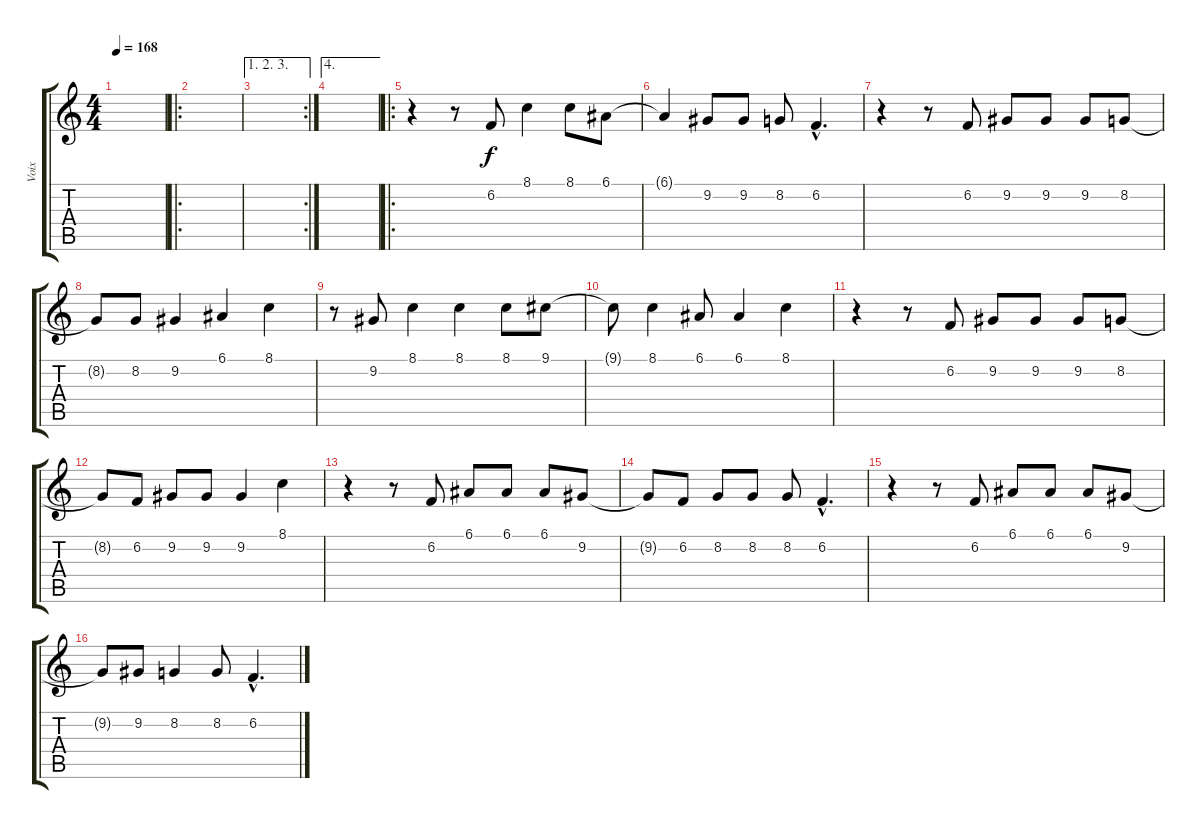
\track ("Voix" "Voix") {instrument accordion}
\staff {score tabs}
\tuning (E4 B3 G3 D3 A2 E2) {hide}
\ts (4 4)
\tempo 168
\clef g2
\ks c
|
\ro
|
\ae (1 2 3)
\rc 2
|
\ae 4
|
\ro
r.4 r.8 6.2.8 8.1.4 8.1.8 6.1.8 |
6.1{t}.4 9.2.8 9.2.8 8.2.8 6.2{hac}.4{d} |
r.4 r.8 6.2.8 9.2.8 9.2.8 9.2.8 8.2.8 |
8.2{t}.8 8.2.8 9.2.4 6.1.4 8.1.4 |
r.8 9.2.8 8.1.4 8.1.4 8.1.8 9.1.8 |
9.1{t}.8 8.1.4 6.1.8 6.1.4 8.1.4 |
r.4 r.8 6.2.8 9.2.8 9.2.8 9.2.8 8.2.8 |
8.2{t}.8 6.2.8 9.2.8 9.2.8 9.2.4 8.1.4 |
r.4 r.8 6.2.8 6.1.8 6.1.8 6.1.8 9.2.8 |
9.2{t}.8 6.2.8 8.2.8 8.2.8 8.2.8 6.2{hac}.4{d} |
r.4 r.8 6.2.8 6.1.8 6.1.8 6.1.8 9.2.8 |
9.2{t}.8 9.2.8 8.2.4 8.2.8 6.2{hac}.4{d}
